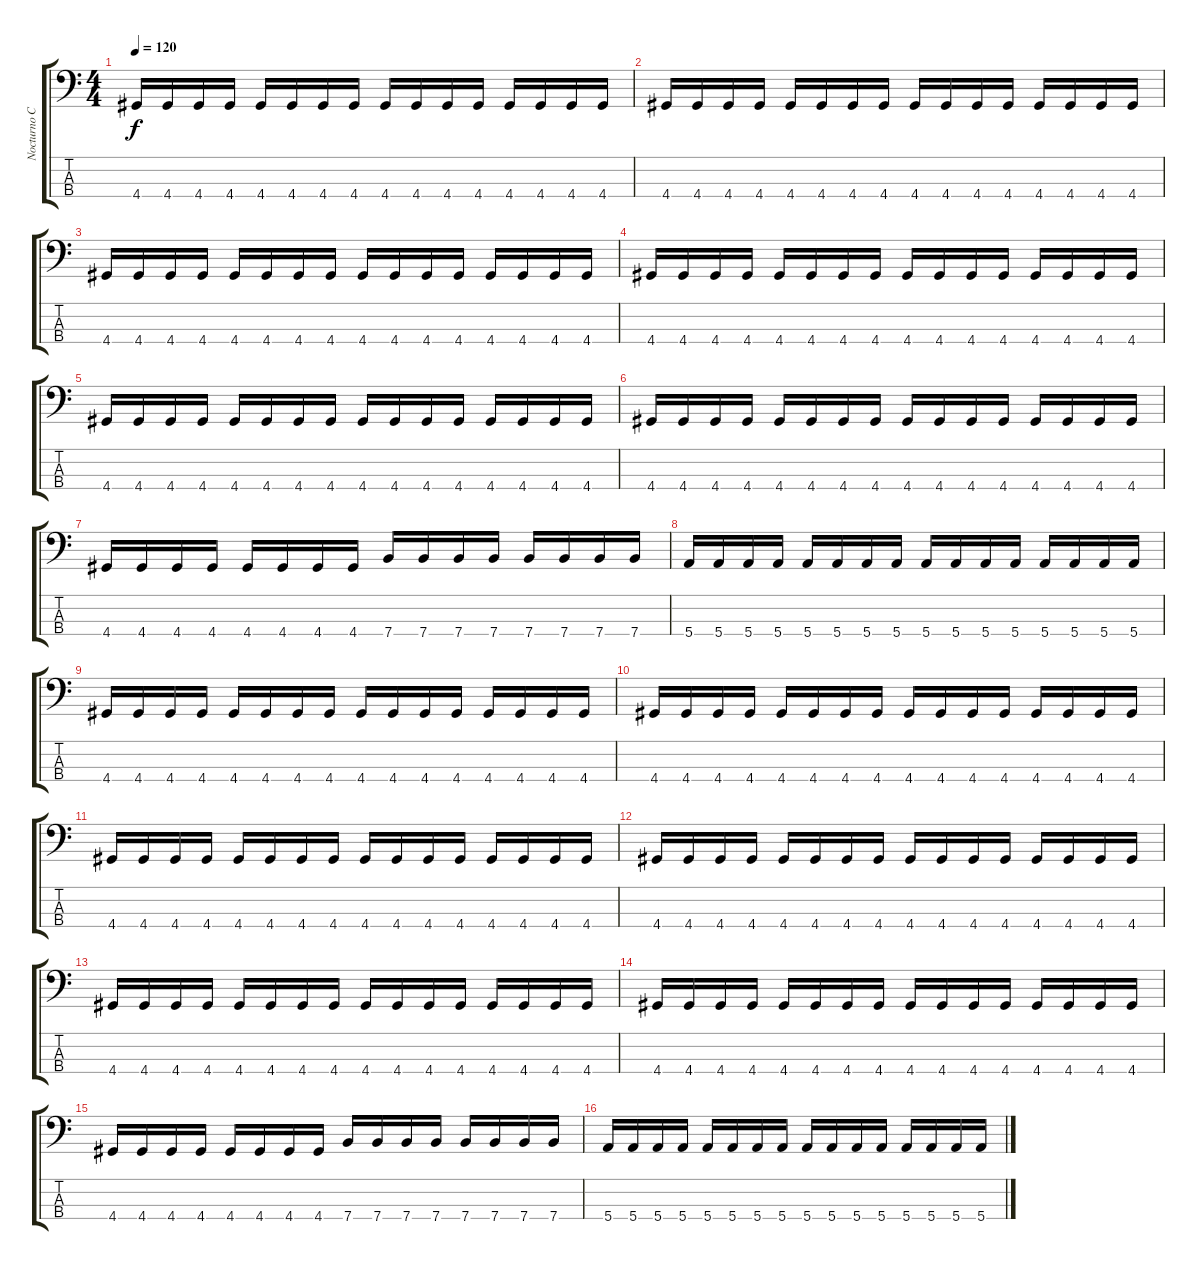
\track ("Nocturno Culto" "Nocturno C") {instrument synthbass1}
\staff {score tabs}
\tuning (G2 D2 A1 E1) {hide}
\ts (4 4)
\tempo 120
\clef f4
\ks c
4.4.16{dy f} 4.4.16 4.4.16 4.4.16 4.4.16 4.4.16 4.4.16 4.4.16 4.4.16 4.4.16 4.4.16 4.4.16 4.4.16 4.4.16 4.4.16 4.4.16 |
4.4.16 4.4.16 4.4.16 4.4.16 4.4.16 4.4.16 4.4.16 4.4.16 4.4.16 4.4.16 4.4.16 4.4.16 4.4.16 4.4.16 4.4.16 4.4.16 |
4.4.16 4.4.16 4.4.16 4.4.16 4.4.16 4.4.16 4.4.16 4.4.16 4.4.16 4.4.16 4.4.16 4.4.16 4.4.16 4.4.16 4.4.16 4.4.16 |
4.4.16 4.4.16 4.4.16 4.4.16 4.4.16 4.4.16 4.4.16 4.4.16 4.4.16 4.4.16 4.4.16 4.4.16 4.4.16 4.4.16 4.4.16 4.4.16 |
4.4.16 4.4.16 4.4.16 4.4.16 4.4.16 4.4.16 4.4.16 4.4.16 4.4.16 4.4.16 4.4.16 4.4.16 4.4.16 4.4.16 4.4.16 4.4.16 |
4.4.16 4.4.16 4.4.16 4.4.16 4.4.16 4.4.16 4.4.16 4.4.16 4.4.16 4.4.16 4.4.16 4.4.16 4.4.16 4.4.16 4.4.16 4.4.16 |
4.4.16 4.4.16 4.4.16 4.4.16 4.4.16 4.4.16 4.4.16 4.4.16 7.4.16 7.4.16 7.4.16 7.4.16 7.4.16 7.4.16 7.4.16 7.4.16 |
5.4.16 5.4.16 5.4.16 5.4.16 5.4.16 5.4.16 5.4.16 5.4.16 5.4.16 5.4.16 5.4.16 5.4.16 5.4.16 5.4.16 5.4.16 5.4.16 |
4.4.16 4.4.16 4.4.16 4.4.16 4.4.16 4.4.16 4.4.16 4.4.16 4.4.16 4.4.16 4.4.16 4.4.16 4.4.16 4.4.16 4.4.16 4.4.16 |
4.4.16 4.4.16 4.4.16 4.4.16 4.4.16 4.4.16 4.4.16 4.4.16 4.4.16 4.4.16 4.4.16 4.4.16 4.4.16 4.4.16 4.4.16 4.4.16 |
4.4.16 4.4.16 4.4.16 4.4.16 4.4.16 4.4.16 4.4.16 4.4.16 4.4.16 4.4.16 4.4.16 4.4.16 4.4.16 4.4.16 4.4.16 4.4.16 |
4.4.16 4.4.16 4.4.16 4.4.16 4.4.16 4.4.16 4.4.16 4.4.16 4.4.16 4.4.16 4.4.16 4.4.16 4.4.16 4.4.16 4.4.16 4.4.16 |
4.4.16 4.4.16 4.4.16 4.4.16 4.4.16 4.4.16 4.4.16 4.4.16 4.4.16 4.4.16 4.4.16 4.4.16 4.4.16 4.4.16 4.4.16 4.4.16 |
4.4.16 4.4.16 4.4.16 4.4.16 4.4.16 4.4.16 4.4.16 4.4.16 4.4.16 4.4.16 4.4.16 4.4.16 4.4.16 4.4.16 4.4.16 4.4.16 |
4.4.16 4.4.16 4.4.16 4.4.16 4.4.16 4.4.16 4.4.16 4.4.16 7.4.16 7.4.16 7.4.16 7.4.16 7.4.16 7.4.16 7.4.16 7.4.16 |
5.4.16 5.4.16 5.4.16 5.4.16 5.4.16 5.4.16 5.4.16 5.4.16 5.4.16 5.4.16 5.4.16 5.4.16 5.4.16 5.4.16 5.4.16 5.4.16
